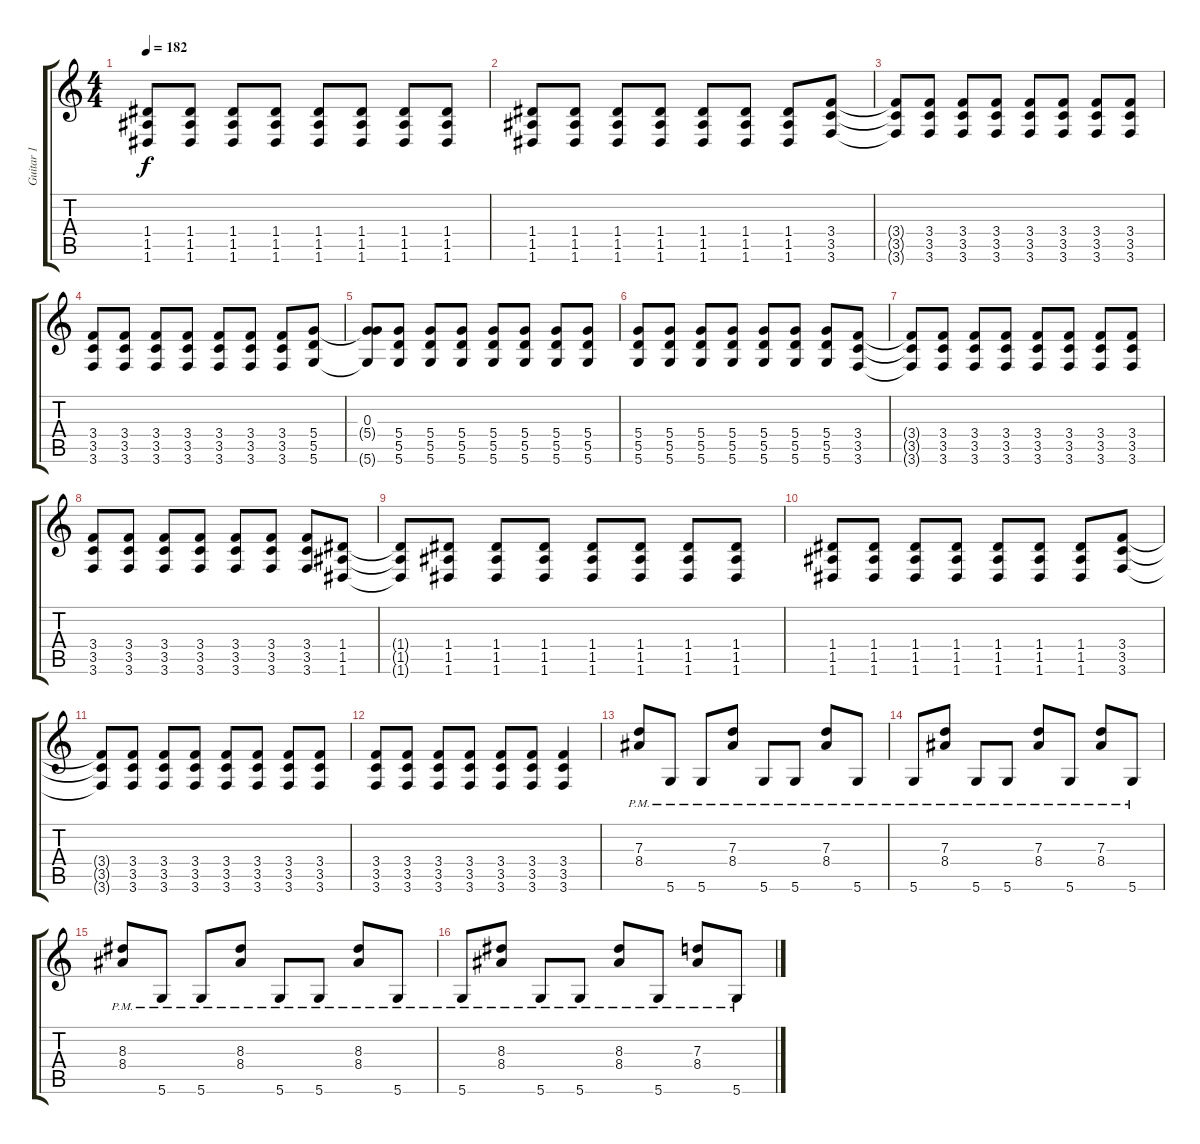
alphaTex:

\track ("Guitar 1" "Guitar 1") {instrument distortionguitar}
\staff {score tabs}
\tuning (E4 B3 G3 D3 A2 D2) {hide}
\ts (4 4)
\tempo 182
\clef g2
\ks c
(1.4 1.5 1.6).8{dy f} (1.4 1.5 1.6).8 (1.4 1.5 1.6).8 (1.4 1.5 1.6).8 (1.4 1.5 1.6).8 (1.4 1.5 1.6).8 (1.4 1.5 1.6).8 (1.4 1.5 1.6).8 |
(1.4 1.5 1.6).8 (1.4 1.5 1.6).8 (1.4 1.5 1.6).8 (1.4 1.5 1.6).8 (1.4 1.5 1.6).8 (1.4 1.5 1.6).8 (1.4 1.5 1.6).8 (3.4 3.5 3.6).8 |
(3.4{t} 3.5{t} 3.6{t}).8 (3.4 3.5 3.6).8 (3.4 3.5 3.6).8 (3.4 3.5 3.6).8 (3.4 3.5 3.6).8 (3.4 3.5 3.6).8 (3.4 3.5 3.6).8 (3.4 3.5 3.6).8 |
(3.4 3.5 3.6).8 (3.4 3.5 3.6).8 (3.4 3.5 3.6).8 (3.4 3.5 3.6).8 (3.4 3.5 3.6).8 (3.4 3.5 3.6).8 (3.4 3.5 3.6).8 (5.4 5.5 5.6).8 |
(0.3 5.4{t} 5.6{t}).8 (5.4 5.5 5.6).8 (5.4 5.5 5.6).8 (5.4 5.5 5.6).8 (5.4 5.5 5.6).8 (5.4 5.5 5.6).8 (5.4 5.5 5.6).8 (5.4 5.5 5.6).8 |
(5.4 5.5 5.6).8 (5.4 5.5 5.6).8 (5.4 5.5 5.6).8 (5.4 5.5 5.6).8 (5.4 5.5 5.6).8 (5.4 5.5 5.6).8 (5.4 5.5 5.6).8 (3.4 3.5 3.6).8 |
(3.4{t} 3.5{t} 3.6{t}).8 (3.4 3.5 3.6).8 (3.4 3.5 3.6).8 (3.4 3.5 3.6).8 (3.4 3.5 3.6).8 (3.4 3.5 3.6).8 (3.4 3.5 3.6).8 (3.4 3.5 3.6).8 |
(3.4 3.5 3.6).8 (3.4 3.5 3.6).8 (3.4 3.5 3.6).8 (3.4 3.5 3.6).8 (3.4 3.5 3.6).8 (3.4 3.5 3.6).8 (3.4 3.5 3.6).8 (1.4 1.5 1.6).8 |
(1.4{t} 1.5{t} 1.6{t}).8 (1.4 1.5 1.6).8 (1.4 1.5 1.6).8 (1.4 1.5 1.6).8 (1.4 1.5 1.6).8 (1.4 1.5 1.6).8 (1.4 1.5 1.6).8 (1.4 1.5 1.6).8 |
(1.4 1.5 1.6).8 (1.4 1.5 1.6).8 (1.4 1.5 1.6).8 (1.4 1.5 1.6).8 (1.4 1.5 1.6).8 (1.4 1.5 1.6).8 (1.4 1.5 1.6).8 (3.4 3.5 3.6).8 |
(3.4{t} 3.5{t} 3.6{t}).8 (3.4 3.5 3.6).8 (3.4 3.5 3.6).8 (3.4 3.5 3.6).8 (3.4 3.5 3.6).8 (3.4 3.5 3.6).8 (3.4 3.5 3.6).8 (3.4 3.5 3.6).8 |
(3.4 3.5 3.6).8 (3.4 3.5 3.6).8 (3.4 3.5 3.6).8 (3.4 3.5 3.6).8 (3.4 3.5 3.6).8 (3.4 3.5 3.6).8 (3.4 3.5 3.6).4 |
(7.3{pm} 8.4{pm}).8 5.6{pm}.8 5.6{pm}.8 (7.3{pm} 8.4{pm}).8 5.6{pm}.8 5.6{pm}.8 (7.3{pm} 8.4{pm}).8 5.6{pm}.8 |
5.6{pm}.8 (7.3{pm} 8.4{pm}).8 5.6{pm}.8 5.6{pm}.8 (7.3{pm} 8.4{pm}).8 5.6{pm}.8 (7.3{pm} 8.4{pm}).8 5.6{pm}.8 |
(8.3{pm} 8.4{pm}).8 5.6{pm}.8 5.6{pm}.8 (8.3{pm} 8.4{pm}).8 5.6{pm}.8 5.6{pm}.8 (8.3{pm} 8.4{pm}).8 5.6{pm}.8 |
5.6{pm}.8 (8.3{pm} 8.4{pm}).8 5.6{pm}.8 5.6{pm}.8 (8.3{pm} 8.4{pm}).8 5.6{pm}.8 (7.3{pm} 8.4{pm}).8 5.6{pm}.8
